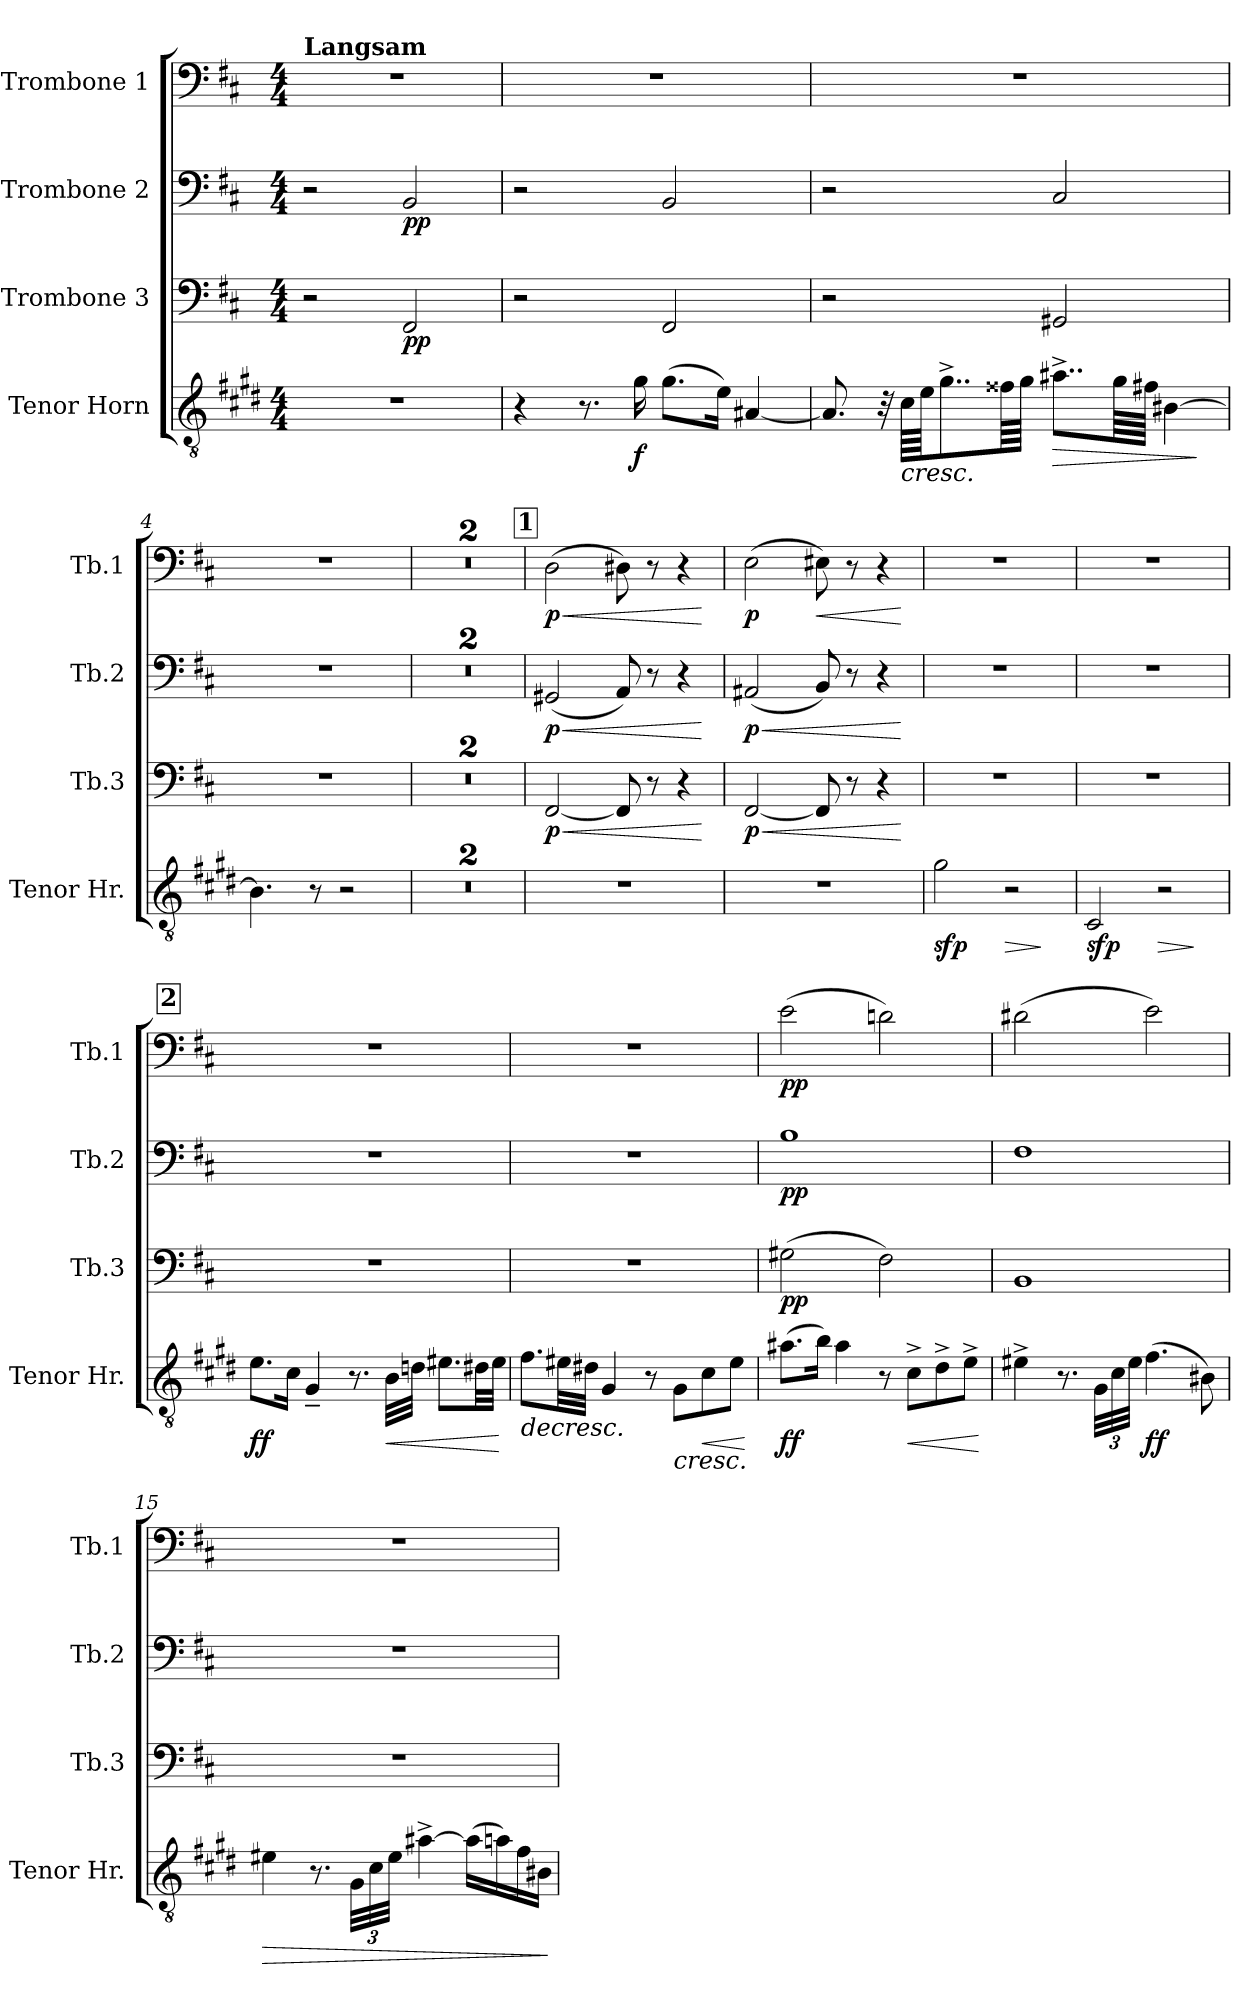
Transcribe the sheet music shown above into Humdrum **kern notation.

**kern	**dynam	**kern	**dynam	**kern	**dynam	**kern	**dynam
*part4	*part4	*part3	*part3	*part2	*part2	*part1	*part1
*staff4	*staff4	*staff3	*staff3	*staff2	*staff2	*staff1	*staff1
*I"Tenor Horn	*	*I"Trombone 3	*	*I"Trombone 2	*	*I"Trombone 1	*
*I'Tenor Hr.	*	*I'Tb.3	*	*I'Tb.2	*	*I'Tb.1	*
*clefGv2	*	*clefF4	*	*clefF4	*	*clefF4	*
*ITrd1c2	*	*	*	*	*	*	*
*k[f#c#]	*	*k[f#c#]	*	*k[f#c#]	*	*k[f#c#]	*
*M4/4	*	*M4/4	*	*M4/4	*	*M4/4	*
*MM48	*	*MM48	*	*MM48	*	*MM48	*
=1	=1	=1	=1	=1	=1	=1	=1
!	!	!	!	!	!	!LO:TX:a:B:t=Langsam	!
1r	.	2r	.	2r	.	1r	.
!	!	!	!LO:DY:b	!	!LO:DY:b	!	!
.	.	2FF#/	pp	2BB/	pp	.	.
=2	=2	=2	=2	=2	=2	=2	=2
4r	.	2r	.	2r	.	1r	.
8.r	.	.	.	.	.	.	.
!	!LO:DY:b	!	!	!	!	!	!
16f#\	f	.	.	.	.	.	.
(8.f#\L	.	2FF#/	.	2BB/	.	.	.
16d\Jk)	.	.	.	.	.	.	.
[4G#X/	.	.	.	.	.	.	.
=3	=3	=3	=3	=3	=3	=3	=3
8.G#/]	.	2r	.	2r	.	1r	.
32r	.	.	.	.	.	.	.
!	!LO:HP:b	!	!	!	!	!	!
64B\LLLL	<	.	.	.	.	.	.
64d\JJJ	.	.	.	.	.	.	.
8..f#^\	.	.	.	.	.	.	.
64e#X\LLL	.	.	.	.	.	.	.
64f#\JJJJ	.	.	.	.	.	.	.
!	!LO:HP:b	!	!	!	!	!	!
8..g#X^\L	>	2GG#X/	.	2C#/	.	.	.
64f#\LLL	.	.	.	.	.	.	.
64en\JJJJ	.	.	.	.	.	.	.
[4A#X\	.	.	.	.	.	.	.
.	[ ]	.	.	.	.	.	.
=4	=4	=4	=4	=4	=4	=4	=4
4.A#\]	.	1r	.	1r	.	1r	.
8r	.	.	.	.	.	.	.
2r	.	.	.	.	.	.	.
=5	=5	=5	=5	=5	=5	=5	=5
1r	.	1r	.	1r	.	1r	.
=6	=6	=6	=6	=6	=6	=6	=6
1r	.	1r	.	1r	.	1r	.
!!LO:LB:g=z
!!LO:REH:place=s1:a:B:fs=14:t=1
=7	=7	=7	=7	=7	=7	=7	=7
!	!	!	!LO:HP:b	!	!LO:HP:b	!	!LO:HP:b
!	!	!	!LO:DY:n=1:b	!	!LO:DY:n=1:b	!	!LO:DY:n=1:b
1r	.	[2FF#/	< p	(2GG#X/	< p	(2D\	< p
.	.	8FF#/]	.	8AA/)	.	8D#X\)	.
.	.	8r	.	8r	.	8r	.
.	.	4r	.	4r	.	4r	.
.	.	.	[	.	[	.	[
=8	=8	=8	=8	=8	=8	=8	=8
!	!	!	!LO:HP:b	!	!LO:HP:b	!	!
!	!	!	!LO:DY:n=1:b	!	!LO:DY:n=1:b	!	!LO:DY:b
1r	.	[2FF#/	< p	(2AA#X/	< p	(2E\	p
!	!	!	!	!	!	!	!LO:HP:b
.	.	8FF#/]	.	8BB/)	.	8E#X\)	<
.	.	8r	.	8r	.	8r	.
.	.	4r	.	4r	.	4r	.
.	.	.	[	.	[	.	[
=9	=9	=9	=9	=9	=9	=9	=9
!	!LO:DY:b	!	!	!	!	!	!
2f#\	sfp	1r	.	1r	.	1r	.
!	!LO:HP:b	!	!	!	!	!	!
2r	>	.	.	.	.	.	.
.	]	.	.	.	.	.	.
=10	=10	=10	=10	=10	=10	=10	=10
!	!LO:DY:b	!	!	!	!	!	!
2BB/	sfp	1r	.	1r	.	1r	.
!	!LO:HP:b	!	!	!	!	!	!
2r	>	.	.	.	.	.	.
.	]	.	.	.	.	.	.
!!LO:REH:place=s1:a:B:fs=14:t=2
=11	=11	=11	=11	=11	=11	=11	=11
!	!LO:DY:b	!	!	!	!	!	!
8.d\L	ff	1r	.	1r	.	1r	.
16B\Jk	.	.	.	.	.	.	.
4F#~/	.	.	.	.	.	.	.
8.r	.	.	.	.	.	.	.
!	!LO:HP:b	!	!	!	!	!	!
32A\LLL	<	.	.	.	.	.	.
32cn\JJJ	.	.	.	.	.	.	.
8.d#X\L	.	.	.	.	.	.	.
32c#X\LL	.	.	.	.	.	.	.
32d#\JJJ	.	.	.	.	.	.	.
.	[	.	.	.	.	.	.
!!LO:LB:g=z
=12	=12	=12	=12	=12	=12	=12	=12
!	!LO:HP:b	!	!	!	!	!	!
8.e\L	>	1r	.	1r	.	1r	.
32d#X\LL	.	.	.	.	.	.	.
32c#X\JJJ	.	.	.	.	.	.	.
4F#/	.	.	.	.	.	.	.
8r	.	.	.	.	.	.	.
!	!LO:HP:b	!	!	!	!	!	!
8F#\L	<	.	.	.	.	.	.
!	!LO:HP:b	!	!	!	!	!	!
8B\	<	.	.	.	.	.	.
8d#\J	.	.	.	.	.	.	.
.	] [ [	.	.	.	.	.	.
=13	=13	=13	=13	=13	=13	=13	=13
!	!LO:DY:b	!	!LO:DY:b	!	!LO:DY:b	!	!LO:DY:b
(8.g#X\L	ff	(2G#X\	pp	1B	pp	(2e\	pp
16a\Jk)	.	.	.	.	.	.	.
4g#\	.	.	.	.	.	.	.
8r	.	2F#\)	.	.	.	2dn\)	.
!	!LO:HP:b	!	!	!	!	!	!
8B^\L	<	.	.	.	.	.	.
8c#^\	.	.	.	.	.	.	.
8d^\J	.	.	.	.	.	.	.
.	[	.	.	.	.	.	.
=14	=14	=14	=14	=14	=14	=14	=14
4d#X^\	.	1BB	.	1F#	.	(2d#X\	.
8.r	.	.	.	.	.	.	.
*Xbrackettup	*	*	*	*	*	*	*
48F#\LLL	.	.	.	.	.	.	.
48B\	.	.	.	.	.	.	.
48d#\JJJ	.	.	.	.	.	.	.
!	!LO:DY:b	!	!	!	!	!	!
(4.e\	ff	.	.	.	.	2e\)	.
8A#X\)	.	.	.	.	.	.	.
!!LO:PB:g=z
=15	=15	=15	=15	=15	=15	=15	=15
!	!LO:HP:b	!	!	!	!	!	!
4d#X\	>	1r	.	1r	.	1r	.
8.r	.	.	.	.	.	.	.
48F#\LLL	.	.	.	.	.	.	.
48B\	.	.	.	.	.	.	.
48d#\JJJ	.	.	.	.	.	.	.
[4g#X^\	.	.	.	.	.	.	.
(16g#\LL]	.	.	.	.	.	.	.
16gn\)	.	.	.	.	.	.	.
16e\	.	.	.	.	.	.	.
16A#X\JJ	.	.	.	.	.	.	.
.	]	.	.	.	.	.	.
=	=	=	=	=	=	=	=
*-	*-	*-	*-	*-	*-	*-	*-
